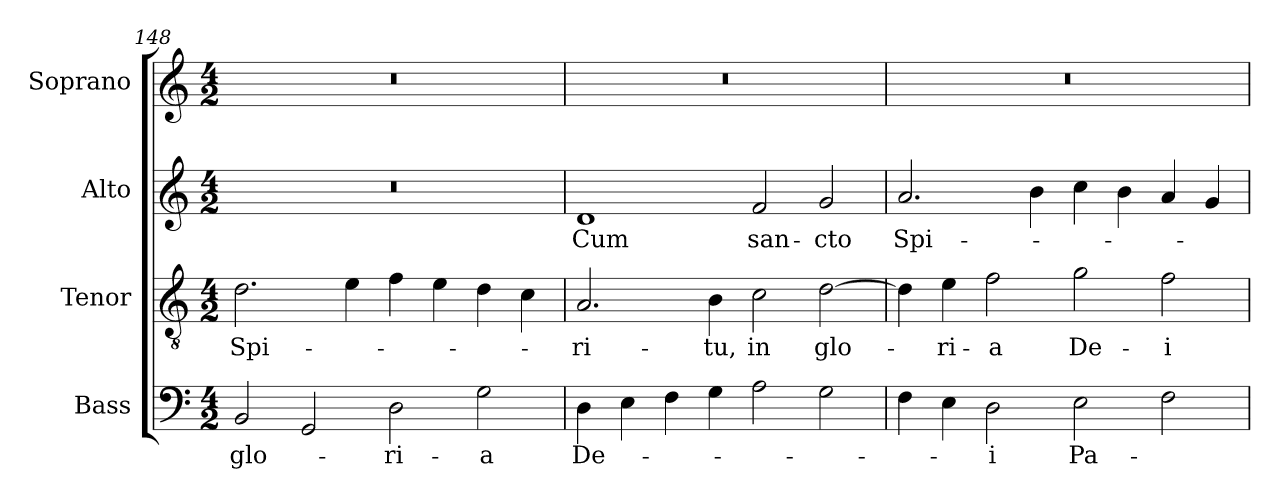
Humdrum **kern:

**kern	**text	**kern	**text	**kern	**text	**kern
*part4	*part4	*part3	*part3	*part2	*part2	*part1
*staff4	*staff4	*staff3	*staff3	*staff2	*staff2	*staff1
*I"Bass	*	*I"Tenor	*	*I"Alto	*	*I"Soprano
*clefF4	*	*clefGv2	*	*clefG2	*	*clefG2
*k[]	*	*k[]	*	*k[]	*	*k[]
*C:	*	*C:	*	*C:	*	*C:
*M4/2	*	*M4/2	*	*M4/2	*	*M4/2
=148	=148	=148	=148	=148	=148	=148
2BB/	glo-	2.d\	Spi-	0r	.	0r
2GG/	.	.	.	.	.	.
.	.	4e\	.	.	.	.
2D\	-ri-	4f\	.	.	.	.
.	.	4e\	.	.	.	.
2G\	-a	4d\	.	.	.	.
.	.	4c\	.	.	.	.
!!LO:PB:g=z
=149	=149	=149	=149	=149	=149	=149
4D\	De-	2.A/	-ri-	1d	Cum	0r
4E\	.	.	.	.	.	.
4F\	.	.	.	.	.	.
4G\	.	4B\	-tu,	.	.	.
2A\	.	2c\	in	2f/	san-	.
2G\	.	[2d\	glo-	2g/	-cto	.
=150	=150	=150	=150	=150	=150	=150
4F\	.	4d\]	.	2.a/	Spi-	0r
4E\	.	4e\	-ri-	.	.	.
2D\	-i	2f\	-a	.	.	.
.	.	.	.	4b\	.	.
2E\	Pa-	2g\	De-	4cc\	.	.
.	.	.	.	4b\	.	.
2F\	.	2f\	-i	4a/	.	.
.	.	.	.	4g/	.	.
=	=	=	=	=	=	=
*-	*-	*-	*-	*-	*-	*-
